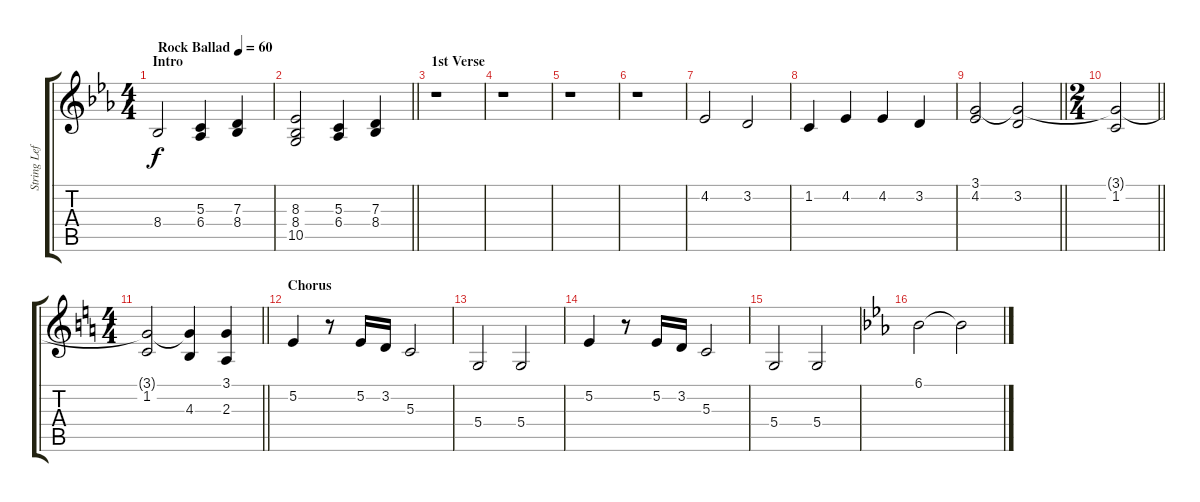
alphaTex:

\track ("String Left" "String Lef") {instrument synthstrings1}
\staff {score tabs}
\tuning (E4 B3 G3 D3 A2 E2) {hide}
\ts (4 4)
\section ("" "Intro")
\tempo (60 "Rock Ballad")
\clef g2
\ks cminor
8.4.2{dy f instrument synthstrings1} (5.3 6.4).4 (7.3 8.4).4 |
\barLineRight lightlight
(8.3 8.4 10.5).2 (5.3 6.4).4 (7.3 8.4).4 |
\section ("" "1st Verse")
r.1 |
r.1 |
r.1 |
r.1 |
4.2.2 3.2.2 |
1.2.4 4.2.4 4.2.4 3.2.4 |
\barLineRight lightlight
(3.1 4.2).2 (3.1{t} 3.2).2 |
\ts (2 4)
\barLineRight lightlight
(3.1{t} 1.2).2 |
\ts (4 4)
\barLineRight lightlight
\ks c
(3.1{t} 1.2).2 (3.1{t} 4.3).4 (3.1 2.3).4 |
\section ("" "Chorus")
5.2.4 r.8 5.2.16 3.2.16 5.3.2 |
5.4.2 5.4.2 |
5.2.4 r.8 5.2.16 3.2.16 5.3.2 |
5.4.2 5.4.2 |
\ks cminor
6.1.2 6.1{t}.2
